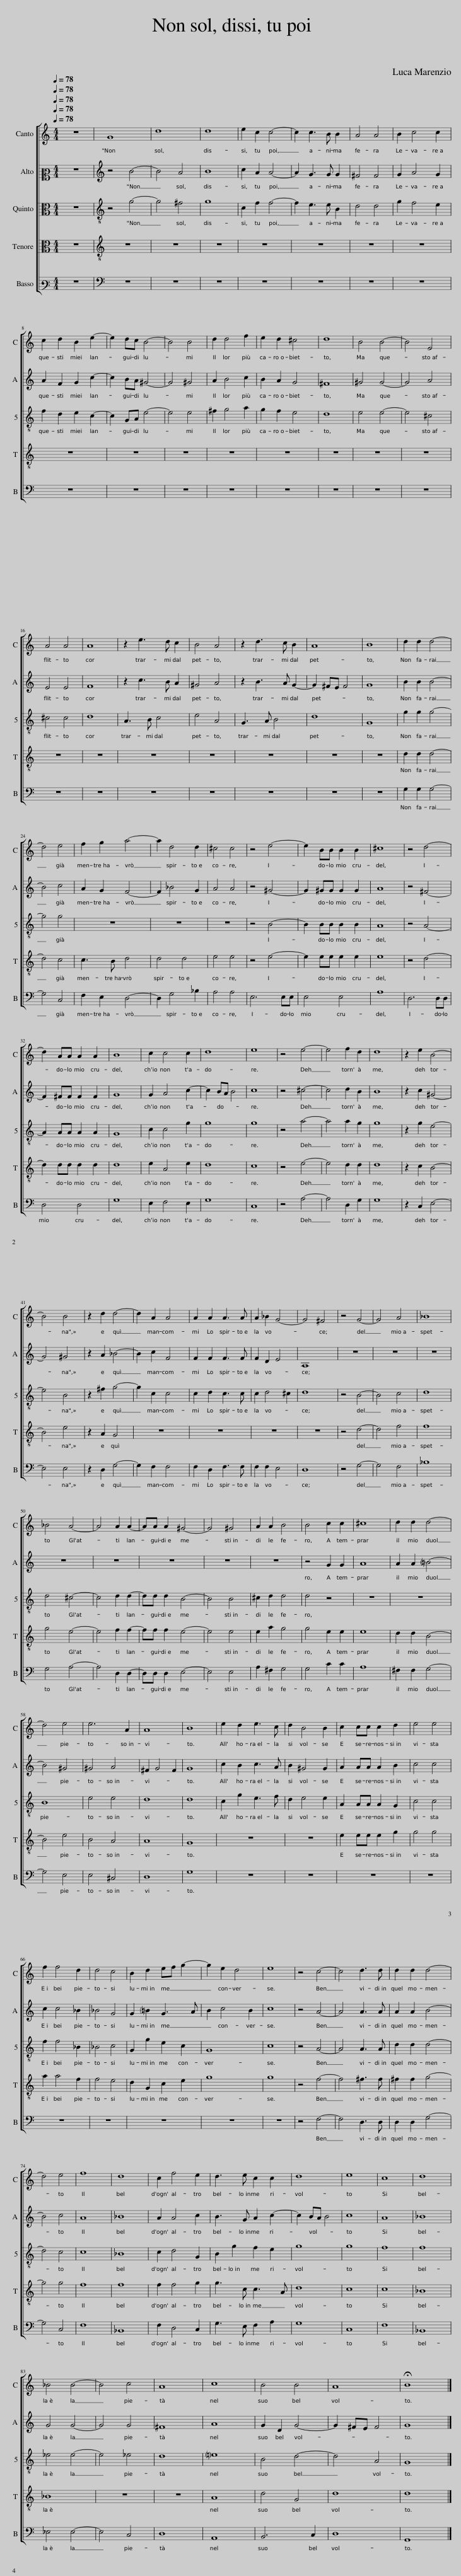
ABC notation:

X:1
%%score [ 1 2 [ 3 4 ] 5 ]
L:1/8
Q:1/4=78
M:4/4
I:linebreak $
K:C
V:1 treble
V:2 alto2
V:3 alto
V:4 alto
V:5 bass3
V:1
 z8 | G8 | d8 | d8 | e2 c2 c4- | %5
 c2 c3 B B2 | A4 A4 | B2 c4 c2 |$ c2 d2 B2 e2- | e2 dc B4- | %10
 B4 B4 | d2 d4 f2 | e2 d2 ^c4 | d8 | B4 B4- | %15
 B4 E4 |$ A4 A4 | A8 | z2 e3 d c2 | B4 A4 | %20
 z2 d3 c B2 | A8 | B8 | d2 d2 d4- |$ d4 e4 | %25
 f2 g2 a4- | a2 d4 d2 | ^c4 c4 | z4 e4- | e2 BB B2 B2 | %30
 ^c8 | z4 d4- |$ d2 AA A2 A2 | B8 | c2 c4 c2 | %35
 d8 | e8 | z4 e4- | e4 f2 d2 | d8 | %40
 z2 e2 B4- |$ B4 B4 | z2 d2 d4- | d2 A2 A4 | A2 A2 A3 A | %45
 A2 _B2 G4- | G4 ^F4 | z4 G4- | G4 A4 | _B8 |$ %50
 _B4 A4- | A4 A2 A2- | AA A2 ^G4- | G4 ^G4 | A2 A2 B4 | %55
 B4 c2 c2 | ^c8 | d2 d2 d4- |$ d4 e4 | e6 A2 | %60
 A8 | B8 | e2 d2 e3 c | d2 B4 B2 | c2 cc c2 d2 | %65
 e4 e4 |$ f2 f4 d2 | d4 c4 | B2 d2 ef g2- | g2 e2 d4 | %70
 e8 | z4 c4- | c4 d3 d | d2 d2 d4- |$ d4 e4 | %75
 f8 | d8 | c2 f4 e2 | d3 e c2 c2 | d8 | %80
 e8 | c8 | d8 |$ _B4 B4- | B4 c4 | %85
 A8 | c8 | B4 B4 | A8 | !fermata!B8 |] %90
V:2
 z8 | z4 B4- | B4 A4 | B8 | c2 A2 A4- | %5
 A2 G3 G G2 | ^F4 F4 | G2 A4 G2 |$ A2 F2 G2 c2- | c2 BA ^G4- | %10
 G4 ^G4 | A2 B4 c2 | B2 A2 G4 | ^F8 | ^G4 G4- | %15
 G4 A4 |$ E4 E4 | F8 | z2 c3 B A2 | ^G4 A4 | %20
 z2 B3 A G2- | G2 ^FE F4 | G8 | B2 B2 B4- |$ B4 c4 | %25
 A2 G2 F4- | F2 _B4 G2 | A4 A4 | z4 ^G4- | G2 ^GG G2 G2 | %30
 A8 | z4 ^F4- |$ F2 ^FF F2 F2 | G8 | G2 A4 c2- | %35
 c2 BA B4 | c8 | z4 ^c4- | c4 d2 B2 | B8 | %40
 z2 c2 ^G4- |$ G4 ^G4 | z2 A2 _B4- | B2 c2 F4 | F2 F2 F3 F | %45
 F2 D2 E4 | A,8 | z8 | z8 | z8 |$ %50
 z8 | z8 | z8 | z8 | z8 | %55
 z4 G2 G2 | A8 | A2 A2 !courtesy!=B4- |$ B4 ^G4 | ^G4 A4 | %60
 ^F2 G4 F2 | G8 | c2 B2 c3 A | B2 ^G4 G2 | A2 AA A2 B2 | %65
 c4 c4 |$ c2 c4 _B2 | _B4 G4 | G2 !courtesy!=B2 G3 A | B2 c4 B2 | %70
 c8 | z4 A4- | A4 A3 A | A2 A2 B4- |$ B4 c4 | %75
 A8 | _B8 | A2 A4 c2 | B3 G A2 c2- | c2 BA B4 | %80
 c8 | A8 | _B8 |$ G4 G4- | G4 G4 | %85
 ^F8 | A8 | G2 D2 G4- | G2 ^FE F4 | G8 |] %90
V:3
 z8 | z4 G4- | G4 ^F4 | G8 | C2 F2 F4- | %5
 F2 E3 E B,2 | D4 D4 | G2 F4 E2 |$ F2 D2 E2 C2- | C2 G,A, E4- | %10
 E4 E4 | ^F2 G4 A2 | G2 F2 E4 | D8 | E4 E4- | %15
 E4 ^C4 |$ ^C4 C4 | D8 | A,3 B, C4 | E4 A,4 | %20
 G,3 A, B,4 | D8 | G,8 | G2 G2 G4- |$ G4 G4 | %25
 z8 | z8 | z8 | z4 B,4- | B,2 B,B, B,2 B,2 | %30
 A,8 | z4 A,4- |$ A,2 A,A, A,2 A,2 | G,8 | C2 C4 G2 | %35
 G8 | G8 | z4 A4- | A4 A2 G2 | G8 | %40
 z2 G2 E4- |$ E4 B,4 | z2 ^F2 G4- | G2 C2 C4 | C2 D2 C3 C | %45
 C2 D4 ^C2 | D8 | z4 B,4- | B,4 C4 | D8 |$ %50
 D4 ^C4- | C4 D2 D2- | DD D2 B,4- | B,4 B,4 | ^C2 D2 D4 | %55
 D4 z4 | z8 | z8 |$ B,8 | E4 E4 | %60
 D8 | D8 | C2 G2 E3 F | D2 E4 E2 | A,2 A,A, A,2 G,2 | %65
 C4 C4 |$ F2 F4 _B,2 | _B,4 C4 | G,2 G2 E2 C2 | G,8 | %70
 C8 | z4 A,4- | A,4 A,3 A, | D2 D2 D4- |$ D4 C4 | %75
 C8 | _B,8 | C2 D4 G,2 | B,2 G2 F2 E2 | G8 | %80
 G8 | F8 | F8 |$ _E4 E4- | E4 _E4 | %85
 D8 | !courtesy!=E8 | B,4 D4- | D4 A,4 | G,8 |] %90
V:4
 z8 | z8 | z8 | z8 | z8 | %5
 z8 | z8 | z8 |$ z8 | z8 | %10
 z8 | z8 | z8 | z8 | z8 | %15
 z8 |$ z8 | z8 | z8 | z8 | %20
 z8 | z8 | z8 | D2 D2 D4- |$ D4 C4 | %25
 C3 B, D4 | D4 D4 | E4 E4 | z4 E4- | E2 EE E2 E2 | %30
 E8 | z4 D4- |$ D2 DD D2 D2 | D8 | E2 A,4 E2 | %35
 D8 | C8 | z4 E4- | E4 D2 D2 | D8 | %40
 z2 C2 B,4- |$ B,4 E4 | z2 A,2 G,4 | z8 | z8 | %45
 z8 | z8 | z4 D4- | D4 F4 | F8 |$ %50
 G4 E4- | E4 F2 F2- | FF F2 E4- | E4 E4 | E2 A2 G4 | %55
 G4 E2 E2 | E8 | D2 D2 B,4- |$ B,4 E4 | B,4 A,4 | %60
 A,8 | G,8 | z8 | z8 | E2 EE E2 G2 | %65
 G4 G4 |$ A2 A4 F2 | F4 E4 | D2 G,2 C2 E2 | G8 | %70
 G8 | z4 F4- | F4 ^F3 F | ^F2 F2 G4- |$ G4 G4 | %75
 F8 | F8 | F2 F4 G2 | G3 C C3 A, | D8 | %80
 C8 | C8 | _B,8 |$ _B,8 | z8 | %85
 z8 | A,8 | D4 G,4 | D8 | D8 |] %90
V:5
 z8 | z8 | z8 | z8 | z8 | %5
 z8 | z8 | z8 |$ z8 | z8 | %10
 z8 | z8 | z8 | z8 | z8 | %15
 z8 |$ z8 | z8 | z8 | z8 | %20
 z8 | z8 | z8 | G,2 G,2 G,4- |$ G,4 C,4 | %25
 F,2 E,2 D,4- | D,2 G,4 _B,2 | A,4 A,4 | E,6 E,E, | E,4 E,4 | %30
 A,8 | D,6 D,D, |$ D,4 D,4 | G,8 | E,2 F,4 E,2 | %35
 G,8 | C,8 | z4 A,4- | A,4 D,2 G,2 | G,8 | %40
 z2 C,2 E,4- |$ E,4 E,4 | z2 D,2 G,4- | G,2 F,2 F,4 | F,2 D,2 F,3 F, | %45
 F,2 F,2 E,4 | D,8 | z4 G,4- | G,4 F,4 | _B,8 |$ %50
 G,4 A,4- | A,4 D,2 D,2- | D,D, D,2 E,4- | E,4 E,4 | A,2 ^F,2 G,4 | %55
 G,4 C2 C2 | A,8 | ^F,2 F,2 G,4- |$ G,4 E,4 | E,4 ^C,4 | %60
 D,8 | G,8 | z8 | z8 | z8 | %65
 z8 |$ z8 | z8 | z8 | z8 | %70
 z8 | z4 F,4- | F,4 D,3 D, | D,2 D,2 G,4- |$ G,4 C,4 | %75
 F,8 | _B,,8 | F,2 D,4 C,2 | G,3 E, F,2 A,2 | G,8 | %80
 C,8 | F,8 | _B,,8 |$ _E,4 E,4- | E,4 C,4 | %85
 D,8 | A,,8 | B,,6 C,2 | D,8 | G,,8 |] %90
